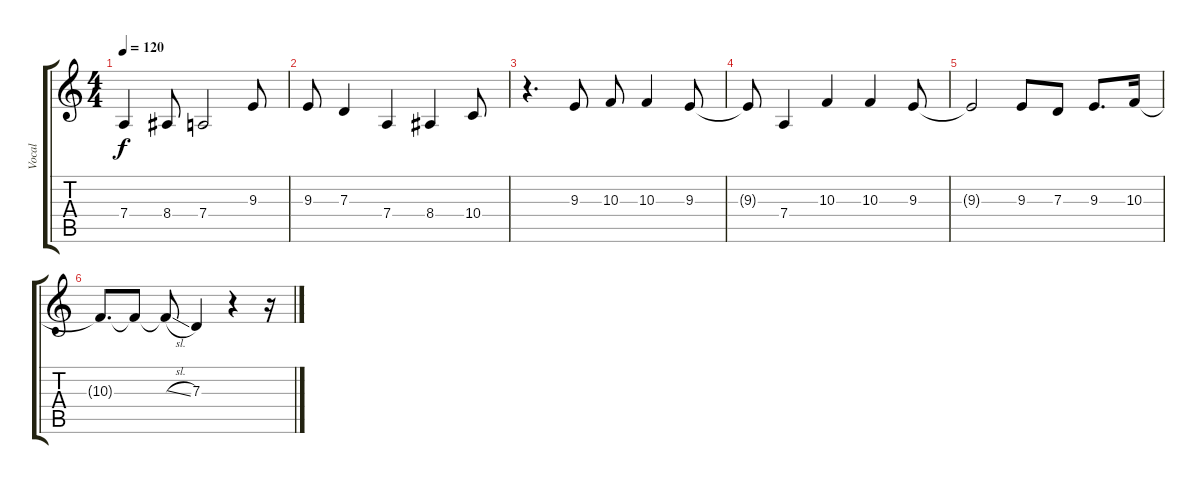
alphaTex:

\track ("Vocal" "Vocal") {instrument lead2sawtooth}
\staff {score tabs}
\tuning (E4 B3 G3 D3 A2 E2) {hide}
\ts (4 4)
\tempo 120
\clef g2
\ks c
7.4{t}.4{dy f} 8.4.8 7.4.2 9.3.8 |
9.3.8 7.3.4 7.4.4 8.4.4 10.4.8 |
r.4{d} 9.3.8 10.3.8 10.3.4 9.3.8 |
9.3{t}.8 7.4.4 10.3.4 10.3.4 9.3.8 |
9.3{t}.2 9.3.8 7.3.8 9.3.8{d} 10.3.16 |
10.3{t}.8{d} 10.3{t}.8 10.3{sl t}.8 7.3.4 r.4 r.16
